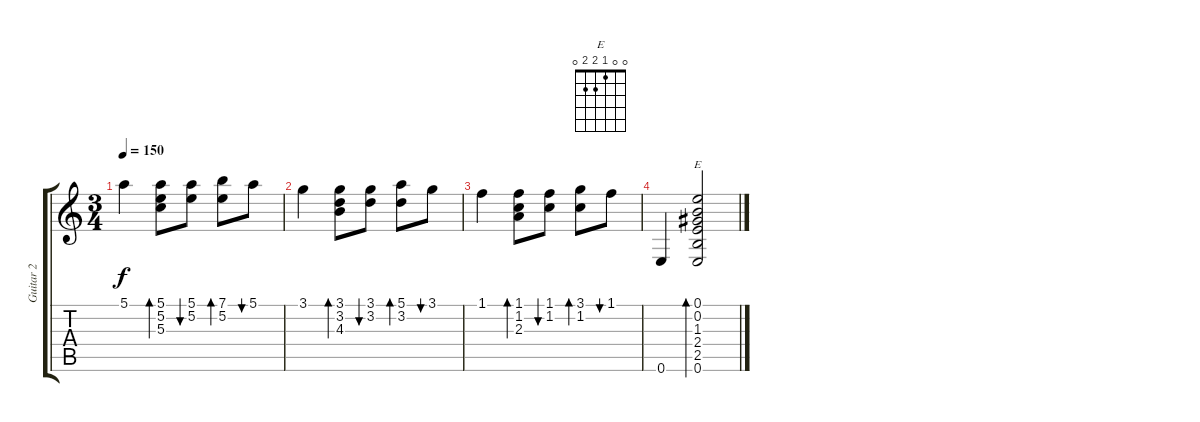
\track ("Guitar 2" "Guitar 2") {instrument acousticguitarsteel}
\staff {score tabs}
\tuning (E4 B3 G3 D3 A2 E2) {hide}
\chord ("E" 0 0 1 2 2 0)
\ts (3 4)
\tempo 150
\clef g2
\ks c
5.1.4{dy f} (5.1 5.2 5.3).8{bd 240} (5.1 5.2).8{bu 60} (7.1 5.2).8{bd 120} 5.1.8{bu 120} |
3.1.4 (3.1 3.2 4.3).8{bd 120} (3.1 3.2).8{bu 120} (5.1 3.2).8{bd 120} 3.1.8{bu 120} |
1.1.4 (1.1 1.2 2.3).8{bd 120} (1.1 1.2).8{bu 120} (3.1 1.2).8{bd 120} 1.1.8{bu 120} |
0.6.4 (0.1 0.2 1.3 2.4 2.5 0.6).2{bd 120 ch "E"}
